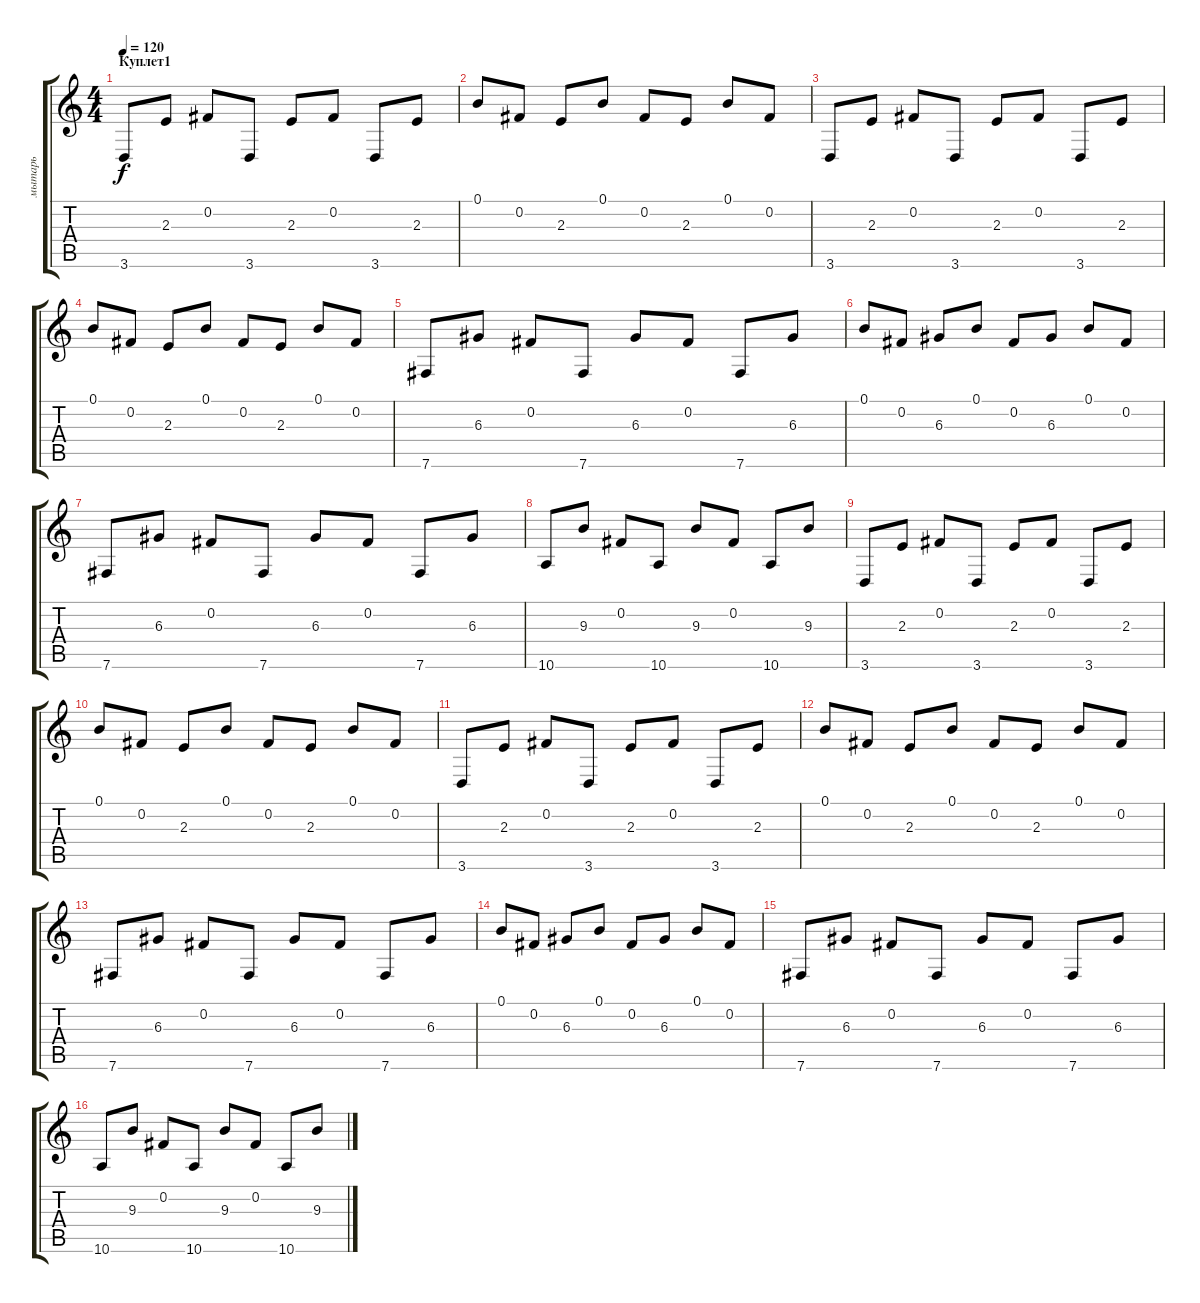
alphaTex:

\track ("мытарь" "мытарь") {instrument distortionguitar}
\staff {score tabs}
\tuning (B3 Gb3 D3 A2 E2 B1) {hide}
\ts (4 4)
\section ("" "Куплет1")
\tempo 120
\clef g2
\ks c
3.6.8{dy f instrument electricguitarclean} 2.3.8 0.2.8 3.6.8 2.3.8 0.2.8 3.6.8 2.3.8 |
0.1.8 0.2.8 2.3.8 0.1.8 0.2.8 2.3.8 0.1.8 0.2.8 |
3.6.8{instrument electricguitarclean} 2.3.8 0.2.8 3.6.8 2.3.8 0.2.8 3.6.8 2.3.8 |
0.1.8 0.2.8 2.3.8 0.1.8 0.2.8 2.3.8 0.1.8 0.2.8 |
7.6.8 6.3.8 0.2.8 7.6.8 6.3.8 0.2.8 7.6.8 6.3.8 |
0.1.8 0.2.8 6.3.8 0.1.8 0.2.8 6.3.8 0.1.8 0.2.8 |
7.6.8 6.3.8 0.2.8 7.6.8 6.3.8 0.2.8 7.6.8 6.3.8 |
10.6.8 9.3.8 0.2.8 10.6.8 9.3.8 0.2.8 10.6.8 9.3.8 |
3.6.8{instrument electricguitarclean} 2.3.8 0.2.8 3.6.8 2.3.8 0.2.8 3.6.8 2.3.8 |
0.1.8 0.2.8 2.3.8 0.1.8 0.2.8 2.3.8 0.1.8 0.2.8 |
3.6.8{instrument electricguitarclean} 2.3.8 0.2.8 3.6.8 2.3.8 0.2.8 3.6.8 2.3.8 |
0.1.8 0.2.8 2.3.8 0.1.8 0.2.8 2.3.8 0.1.8 0.2.8 |
7.6.8 6.3.8 0.2.8 7.6.8 6.3.8 0.2.8 7.6.8 6.3.8 |
0.1.8 0.2.8 6.3.8 0.1.8 0.2.8 6.3.8 0.1.8 0.2.8 |
7.6.8 6.3.8 0.2.8 7.6.8 6.3.8 0.2.8 7.6.8 6.3.8 |
10.6.8 9.3.8 0.2.8 10.6.8 9.3.8 0.2.8 10.6.8 9.3.8
